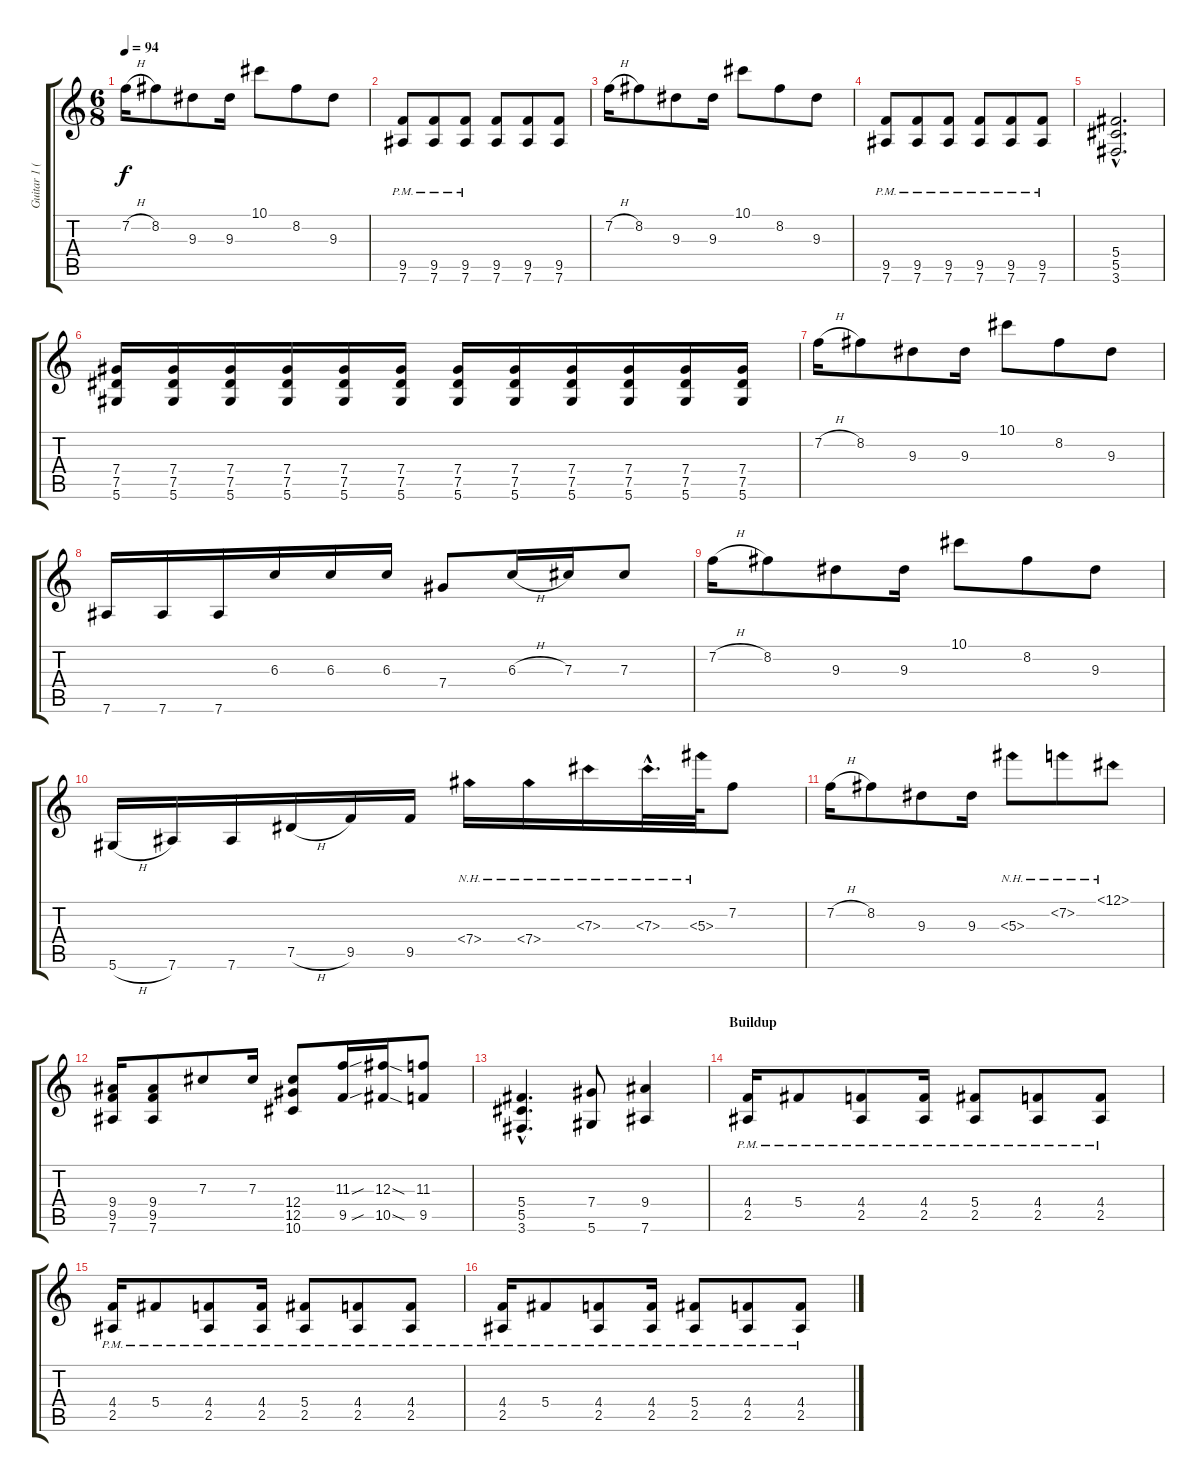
\track ("Guitar 1 (Jade)" "Guitar 1 (") {instrument distortionguitar}
\staff {score tabs}
\tuning (Eb4 Bb3 Gb3 Db3 Ab2 Eb2) {hide}
\ts (6 8)
\tempo 94
\clef g2
\ks c
7.2{h}.16{dy f} 8.2.8 9.3.8 9.3.16 10.1.8 8.2.8 9.3.8 |
(9.5{pm} 7.6).8 (9.5{pm} 7.6).8 (9.5{pm} 7.6).8 (9.5 7.6).8 (9.5 7.6).8 (9.5 7.6).8 |
7.2{h}.16 8.2.8 9.3.8 9.3.16 10.1.8 8.2.8 9.3.8 |
(9.5{pm} 7.6).8 (9.5{pm} 7.6).8 (9.5{pm} 7.6).8 (9.5 7.6{pm}).8 (9.5 7.6{pm}).8 (9.5 7.6{pm}).8 |
(5.4{hac} 5.5{hac} 3.6{hac}).2{d} |
(7.4 7.5 5.6).16 (7.4 7.5 5.6).16 (7.4 7.5 5.6).16 (7.4 7.5 5.6).16 (7.4 7.5 5.6).16 (7.4 7.5 5.6).16 (7.4 7.5 5.6).16 (7.4 7.5 5.6).16 (7.4 7.5 5.6).16 (7.4 7.5 5.6).16 (7.4 7.5 5.6).16 (7.4 7.5 5.6).16 |
7.2{h}.16 8.2.8 9.3.8 9.3.16 10.1.8 8.2.8 9.3.8 |
7.6.16 7.6.16 7.6.16 6.3.16 6.3.16 6.3.16 7.4.8 6.3{h}.16 7.3.16 7.3.8 |
7.2{h}.16 8.2.8 9.3.8 9.3.16 10.1.8 8.2.8 9.3.8 |
5.6{h}.16 7.6.16 7.6.16 7.5{h}.16 9.5.16 9.5.16 7.4{nh}.16 7.4{nh}.16 7.3{nh}.16 7.3{nh hac}.32{d} 5.3{nh}.64 7.2.8 |
7.2{h}.16 8.2.8 9.3.8 9.3.16 5.3{nh}.8 7.2{nh}.8 12.1{nh}.8 |
(9.4 9.5 7.6).16 (9.4 9.5 7.6).8 7.3.8 7.3.16 (12.4 12.5 10.6).8 (11.3{sou} 9.5{sou}).16 (12.3{sod} 10.5{sod}).16 (11.3 9.5).8 |
(5.4{hac} 5.5{hac} 3.6{hac}).4{d} (7.4 5.6).8 (9.4 7.6).4 |
\section ("" "Buildup")
(4.4{pm} 2.5).16 5.4{pm}.8 (4.4{pm} 2.5).8 (4.4{pm} 2.5).16 (5.4{pm} 2.5).8 (4.4{pm} 2.5).8 (4.4{pm} 2.5).8 |
(4.4{pm} 2.5).16 5.4{pm}.8 (4.4{pm} 2.5).8 (4.4{pm} 2.5).16 (5.4{pm} 2.5).8 (4.4{pm} 2.5).8 (4.4{pm} 2.5).8 |
(4.4{pm} 2.5).16 5.4{pm}.8 (4.4{pm} 2.5).8 (4.4{pm} 2.5).16 (5.4{pm} 2.5).8 (4.4{pm} 2.5).8 (4.4{pm} 2.5).8
